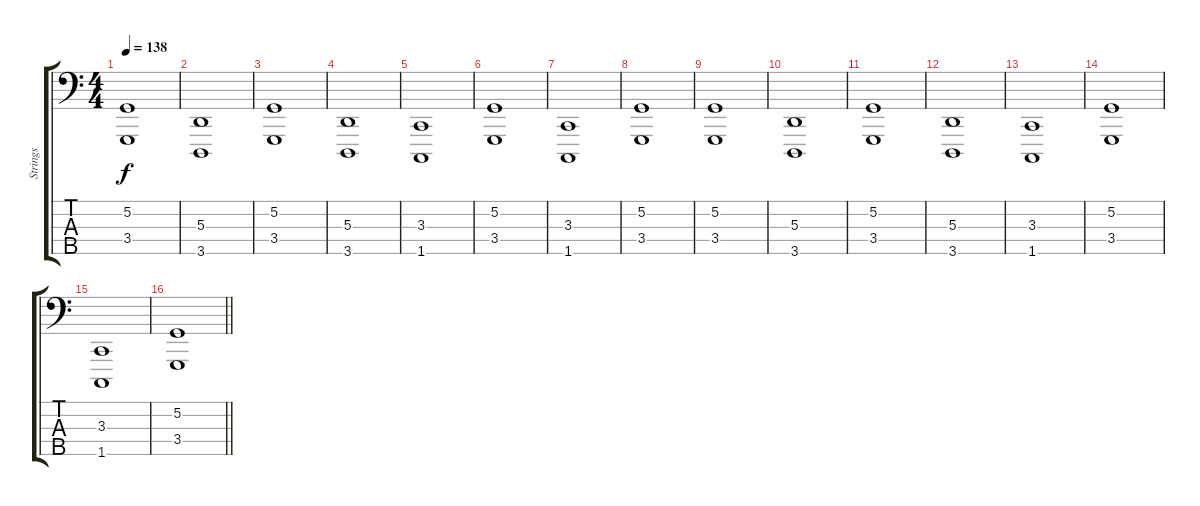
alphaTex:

\track ("Strings" "Strings") {instrument stringensemble1}
\staff {score tabs}
\tuning (G2 D2 A1 E1 B0) {hide}
\ts (4 4)
\section ("" "")
\tempo 138
\clef f4
\ks c
(5.2 3.4).1{dy f} |
(5.3 3.5).1 |
(5.2 3.4).1 |
(5.3 3.5).1 |
(3.3 1.5).1 |
(5.2 3.4).1 |
(3.3 1.5).1 |
(5.2 3.4).1 |
(5.2 3.4).1 |
(5.3 3.5).1 |
(5.2 3.4).1 |
(5.3 3.5).1 |
(3.3 1.5).1 |
(5.2 3.4).1 |
(3.3 1.5).1 |
\barLineRight lightlight
(5.2 3.4).1
